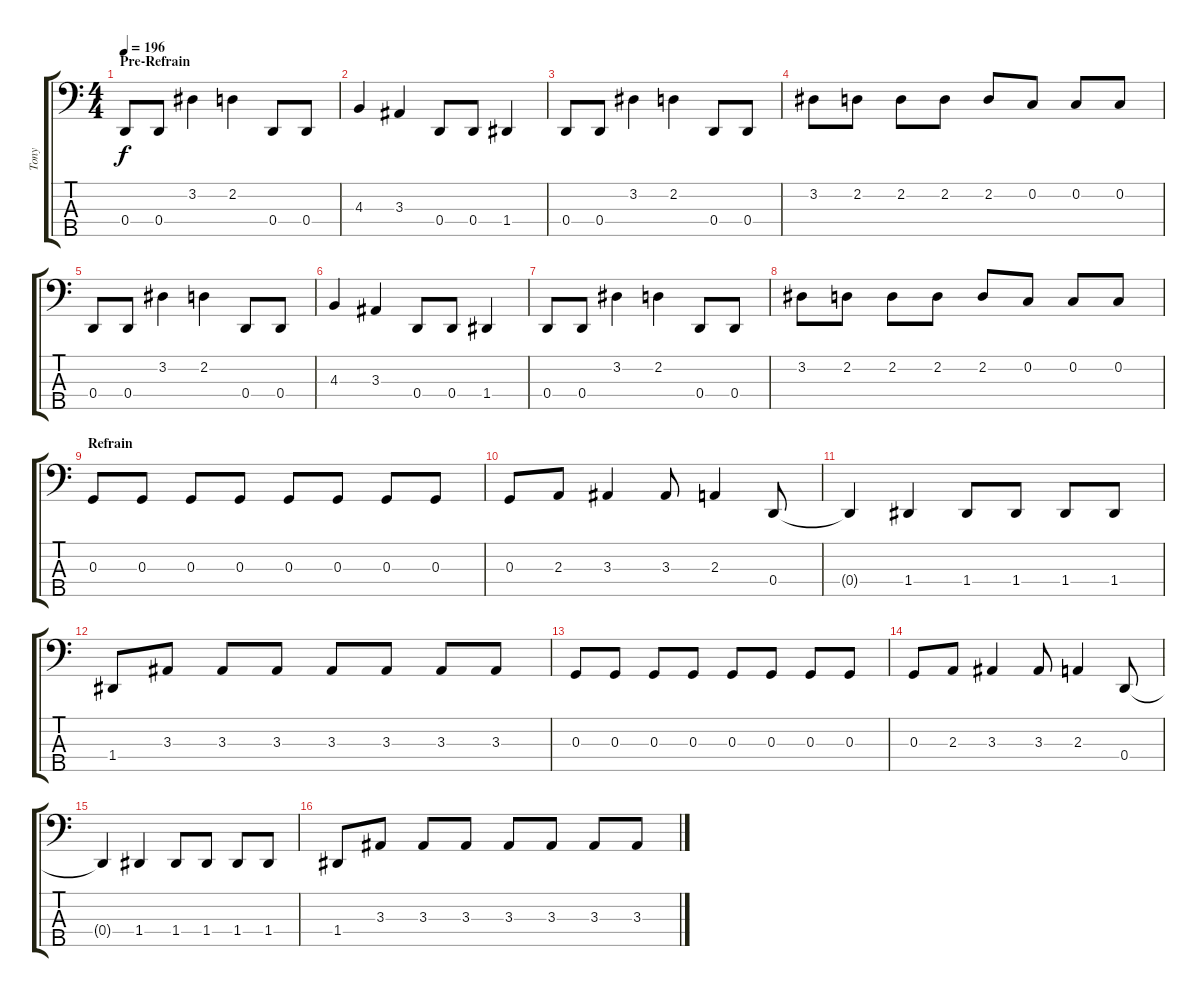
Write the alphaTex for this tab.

\track ("Tony" "Tony") {instrument electricbasspick}
\staff {score tabs}
\tuning (F2 C2 G1 D1 A0) {hide}
\ts (4 4)
\section ("" "Pre-Refrain")
\tempo 196
\clef f4
\ks c
0.4.8{dy f} 0.4.8 3.2.4 2.2.4 0.4.8 0.4.8 |
4.3.4 3.3.4 0.4.8 0.4.8 1.4.4 |
0.4.8 0.4.8 3.2.4 2.2.4 0.4.8 0.4.8 |
3.2.8 2.2.8 2.2.8 2.2.8 2.2.8 0.2.8 0.2.8 0.2.8 |
0.4.8 0.4.8 3.2.4 2.2.4 0.4.8 0.4.8 |
4.3.4 3.3.4 0.4.8 0.4.8 1.4.4 |
0.4.8 0.4.8 3.2.4 2.2.4 0.4.8 0.4.8 |
3.2.8 2.2.8 2.2.8 2.2.8 2.2.8 0.2.8 0.2.8 0.2.8 |
\section ("" "Refrain")
0.3.8 0.3.8 0.3.8 0.3.8 0.3.8 0.3.8 0.3.8 0.3.8 |
0.3.8 2.3.8 3.3.4 3.3.8 2.3.4 0.4.8 |
0.4{t}.4 1.4.4 1.4.8 1.4.8 1.4.8 1.4.8 |
1.4.8 3.3.8 3.3.8 3.3.8 3.3.8 3.3.8 3.3.8 3.3.8 |
0.3.8 0.3.8 0.3.8 0.3.8 0.3.8 0.3.8 0.3.8 0.3.8 |
0.3.8 2.3.8 3.3.4 3.3.8 2.3.4 0.4.8 |
0.4{t}.4 1.4.4 1.4.8 1.4.8 1.4.8 1.4.8 |
1.4.8 3.3.8 3.3.8 3.3.8 3.3.8 3.3.8 3.3.8 3.3.8
